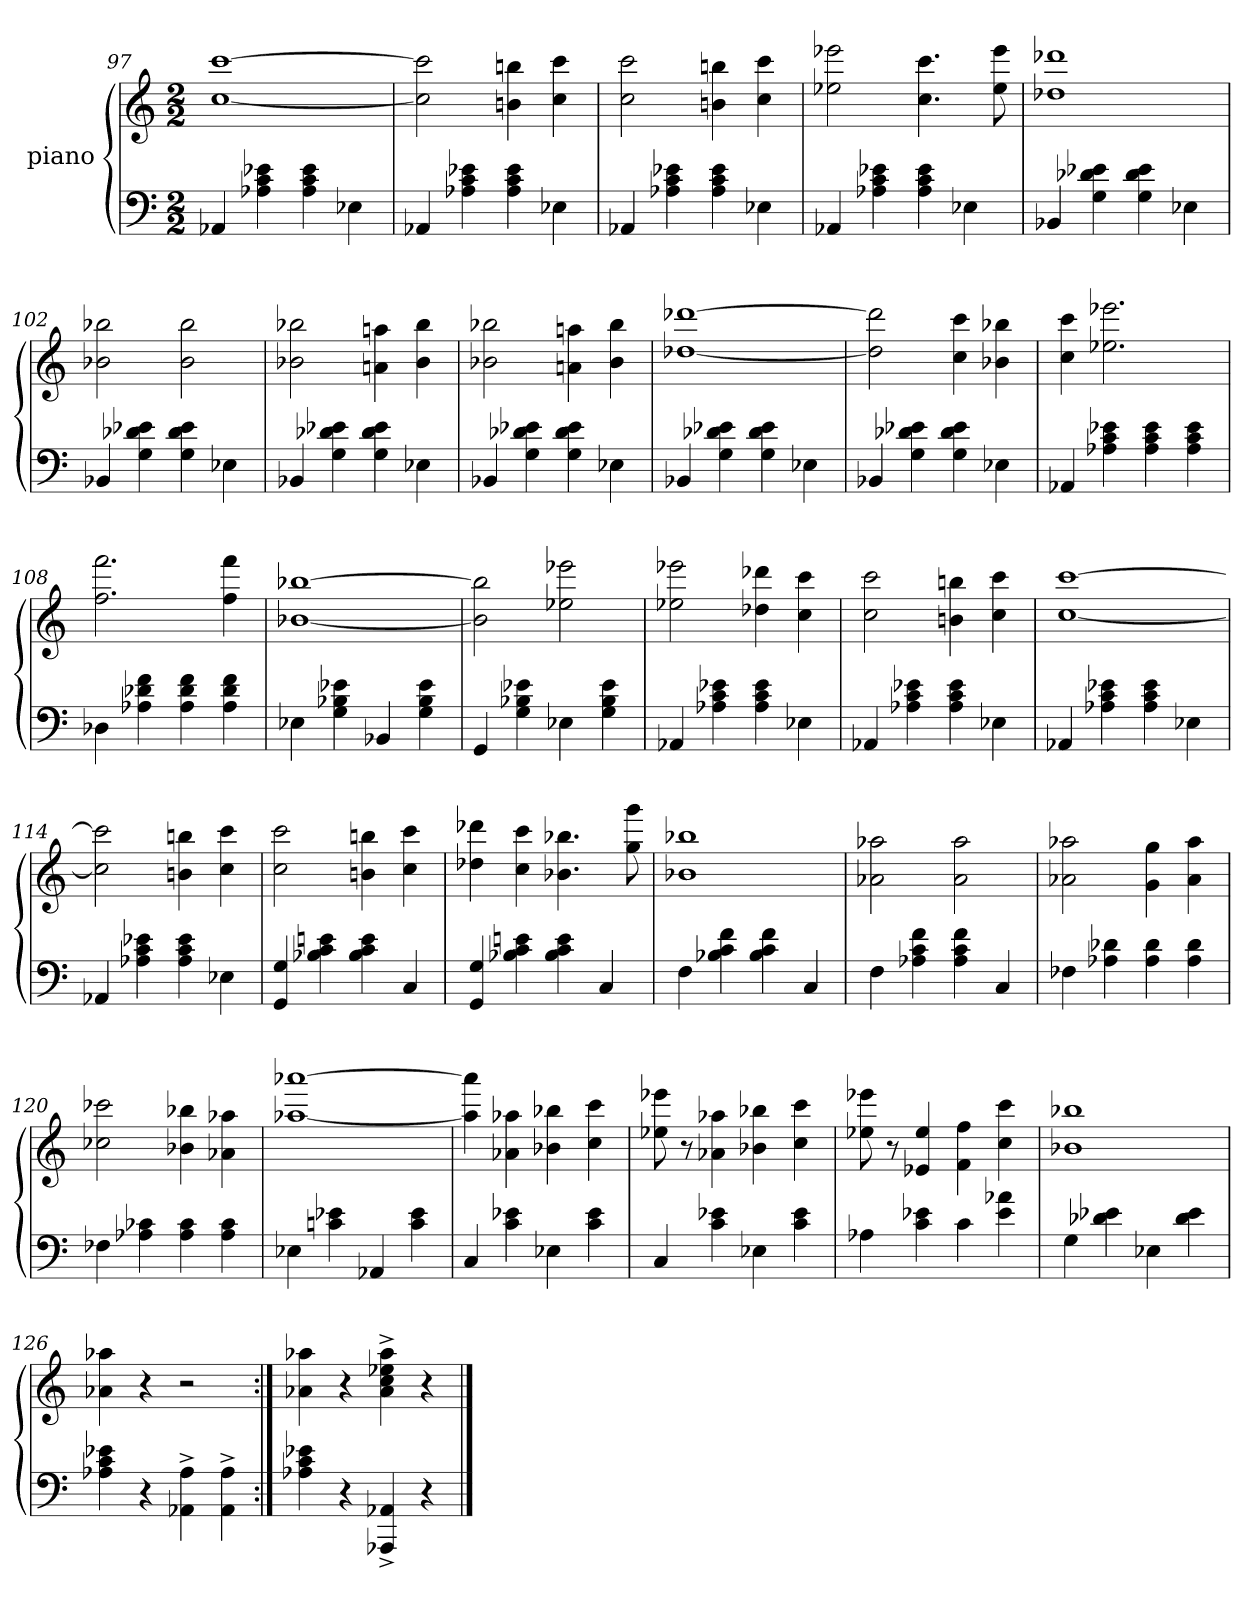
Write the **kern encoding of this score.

**kern	**kern
*part1	*part1
*staff2	*staff1
*I"piano	*
*M2/2	*M2/2
=97	=97
4AA-/	[1cc [1ccc
4A-\ 4c\ 4e-\	.
4A-\ 4c\ 4e-\	.
4E-\	.
=98	=98
4AA-/	2cc]\ 2ccc]\
4A-\ 4c\ 4e-\	.
4A-\ 4c\ 4e-\	4bn\ 4bbn\
4E-\	4cc\ 4ccc\
=99	=99
4AA-/	2cc\ 2ccc\
4A-\ 4c\ 4e-\	.
4A-\ 4c\ 4e-\	4bn\ 4bbn\
4E-\	4cc\ 4ccc\
=100	=100
4AA-/	2ee-\ 2eee-\
4A-\ 4c\ 4e-\	.
4A-\ 4c\ 4e-\	4.cc\ 4.ccc\
4E-\	.
.	8ee-\ 8eee-\
=101	=101
4BB-/	1dd- 1ddd-
4G\ 4d-\ 4e-\	.
4G\ 4d-\ 4e-\	.
4E-\	.
=102	=102
4BB-/	2b-\ 2bb-\
4G\ 4d-\ 4e-\	.
4G\ 4d-\ 4e-\	2b-\ 2bb-\
4E-\	.
=103	=103
4BB-/	2b-\ 2bb-\
4G\ 4d-\ 4e-\	.
4G\ 4d-\ 4e-\	4an\ 4aan\
4E-\	4b-\ 4bb-\
=104	=104
4BB-/	2b-\ 2bb-\
4G\ 4d-\ 4e-\	.
4G\ 4d-\ 4e-\	4an\ 4aan\
4E-\	4b-\ 4bb-\
=105	=105
4BB-/	[1dd- [1ddd-
4G\ 4d-\ 4e-\	.
4G\ 4d-\ 4e-\	.
4E-\	.
=106	=106
4BB-/	2dd-]\ 2ddd-]\
4G\ 4d-\ 4e-\	.
4G\ 4d-\ 4e-\	4cc\ 4ccc\
4E-\	4b-\ 4bb-\
=107	=107
4AA-/	4cc\ 4ccc\
4A-\ 4c\ 4e-\	2.ee-\ 2.eee-\
4A-\ 4c\ 4e-\	.
4A-\ 4c\ 4e-\	.
=108	=108
4D-\	2.ff\ 2.fff\
4A-\ 4d-\ 4f\	.
4A-\ 4d-\ 4f\	.
4A-\ 4d-\ 4f\	4ff\ 4fff\
=109	=109
4E-\	[1b- [1bb-
4G\ 4B-\ 4e-\	.
4BB-/	.
4G\ 4B-\ 4e-\	.
=110	=110
4GG/	2b-]\ 2bb-]\
4G\ 4B-\ 4e-\	.
4E-\	2ee-\ 2eee-\
4G\ 4B-\ 4e-\	.
=111	=111
4AA-/	2ee-\ 2eee-\
4A-\ 4c\ 4e-\	.
4A-\ 4c\ 4e-\	4dd-\ 4ddd-\
4E-\	4cc\ 4ccc\
=112	=112
4AA-/	2cc\ 2ccc\
4A-\ 4c\ 4e-\	.
4A-\ 4c\ 4e-\	4bn\ 4bbn\
4E-\	4cc\ 4ccc\
=113	=113
4AA-/	[1cc [1ccc
4A-\ 4c\ 4e-\	.
4A-\ 4c\ 4e-\	.
4E-\	.
=114	=114
4AA-/	2cc]\ 2ccc]\
4A-\ 4c\ 4e-\	.
4A-\ 4c\ 4e-\	4bn\ 4bbn\
4E-\	4cc\ 4ccc\
=115	=115
4GG/ 4G/	2cc\ 2ccc\
4B-\ 4c\ 4en\	.
4B-\ 4c\ 4e\	4bn\ 4bbn\
4C/	4cc\ 4ccc\
=116	=116
4GG/ 4G/	4dd-\ 4ddd-\
4B-\ 4c\ 4en\	4cc\ 4ccc\
4B-\ 4c\ 4e\	4.b-\ 4.bb-\
4C/	.
.	8gg\ 8ggg\
=117	=117
4F\	1b- 1bb-
4B-\ 4c\ 4f\	.
4B-\ 4c\ 4f\	.
4C/	.
=118	=118
4F\	2a-\ 2aa-\
4A-\ 4c\ 4f\	.
4A-\ 4c\ 4f\	2a-\ 2aa-\
4C/	.
=119	=119
4F-\	2a-\ 2aa-\
4A-\ 4d-\	.
4A-\ 4d-\	4g\ 4gg\
4A-\ 4d-\	4a-\ 4aa-\
=120	=120
4F-\	2cc-\ 2ccc-\
4A-\ 4c-\	.
4A-\ 4c-\	4b-\ 4bb-\
4A-\ 4c-\	4a-\ 4aa-\
=121	=121
4E-\	[1aa- [1aaa-
4cn\ 4e-\	.
4AA-/	.
4c\ 4e-\	.
=122	=122
4C/	4aa-]\ 4aaa-]\
4c\ 4e-\	4a-\ 4aa-\
4E-\	4b-\ 4bb-\
4c\ 4e-\	4cc\ 4ccc\
=123	=123
4C/	8ee-\ 8eee-\
.	8r
4c\ 4e-\	4a-\ 4aa-\
4E-\	4b-\ 4bb-\
4c\ 4e-\	4cc\ 4ccc\
=124	=124
4A-\	8ee-\ 8eee-\
.	8r
4c\ 4e-\	4e-/ 4ee-/
4c\	4f\ 4ff\
4e-\ 4a-\	4cc\ 4ccc\
=125	=125
4G\	1b- 1bb-
4d-\ 4e-\	.
4E-\	.
4d-\ 4e-\	.
=126	=126
4A-\ 4c\ 4e-\	4a-\ 4aa-\
4r	4r
4AA-^>^>\ 4A-^>^>\	2r
4AA-^>^>\ 4A-^>^>\	.
=127:|!	=127:|!
4A-\ 4c\ 4e-\	4a-\ 4aa-\
4r	4r
4AAA-^>^>/ 4AA-^>^>/	4a-^>^>^>^>\ 4cc^>^>^>^>\ 4ee-^>^>^>^>\ 4aa-^>^>^>^>\
4r	4r
==	==
*-	*-
